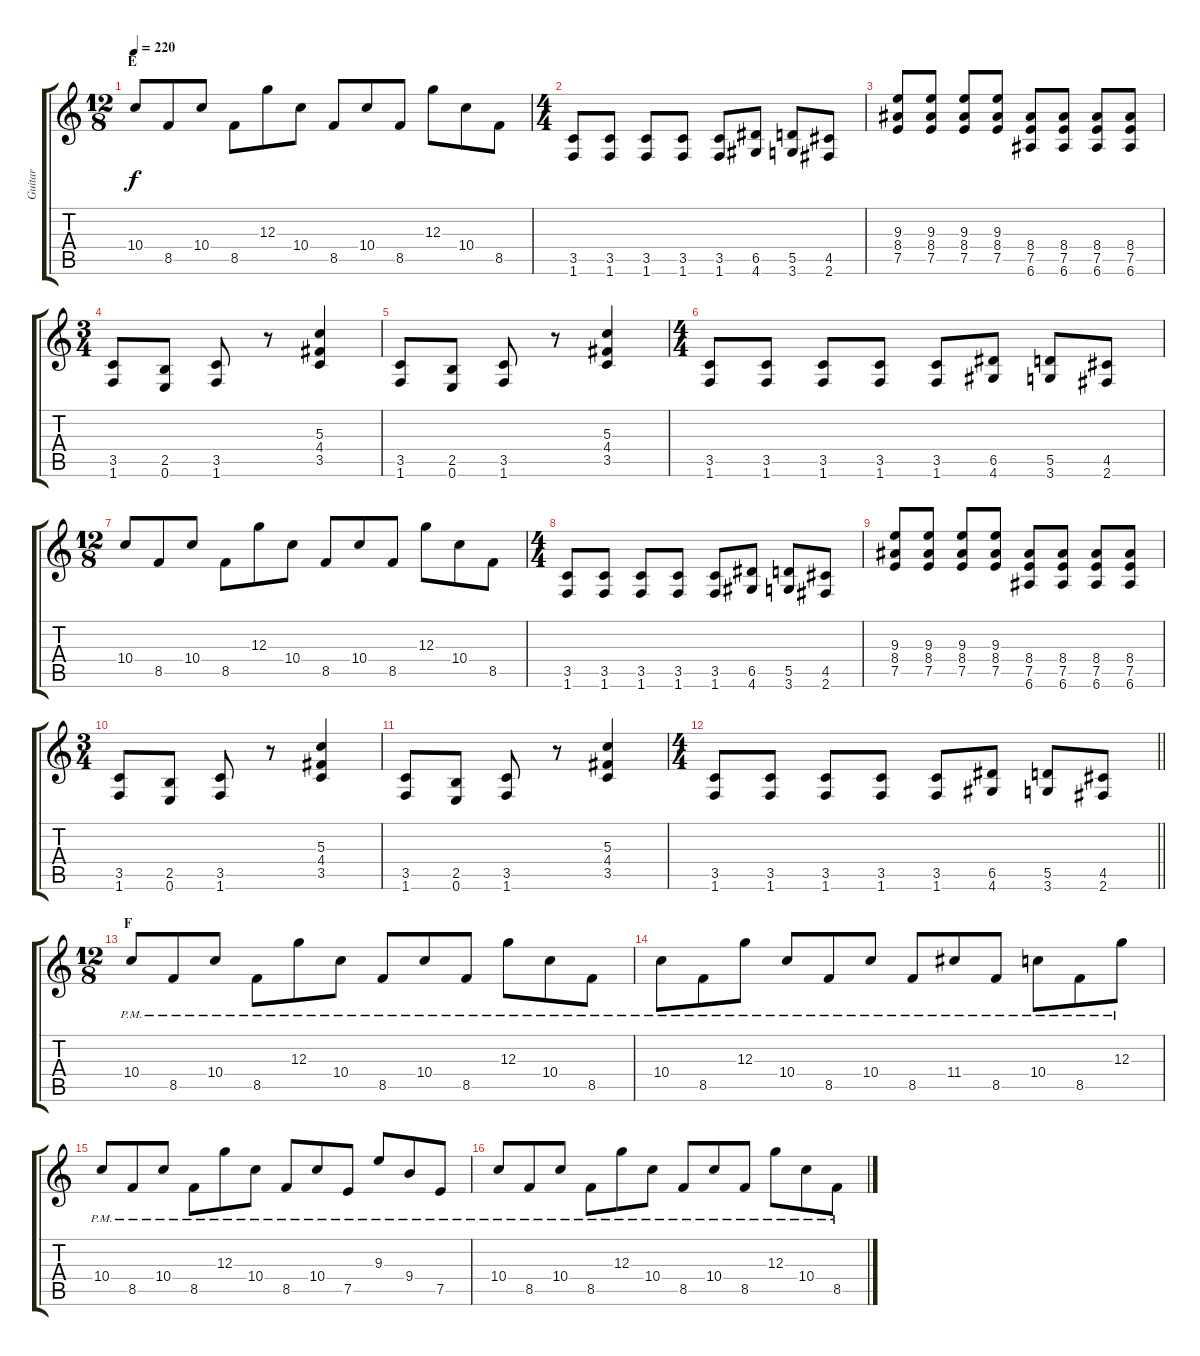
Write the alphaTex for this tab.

\track ("Guitar" "Guitar") {instrument distortionguitar}
\staff {score tabs}
\tuning (E4 B3 G3 D3 A2 E2) {hide}
\ts (12 8)
\section ("" "E")
\tempo 220
\clef g2
\ks c
10.4.8{dy f} 8.5.8 10.4.8 8.5.8 12.3.8 10.4.8 8.5.8 10.4.8 8.5.8 12.3.8 10.4.8 8.5.8 |
\ts (4 4)
(3.5 1.6).8 (3.5 1.6).8 (3.5 1.6).8 (3.5 1.6).8 (3.5 1.6).8 (6.5 4.6).8 (5.5 3.6).8 (4.5 2.6).8 |
(9.3 8.4 7.5).8 (9.3 8.4 7.5).8 (9.3 8.4 7.5).8 (9.3 8.4 7.5).8 (8.4 7.5 6.6).8 (8.4 7.5 6.6).8 (8.4 7.5 6.6).8 (8.4 7.5 6.6).8 |
\ts (3 4)
(3.5 1.6).8 (2.5 0.6).8 (3.5 1.6).8 r.8 (5.3 4.4 3.5).4 |
(3.5 1.6).8 (2.5 0.6).8 (3.5 1.6).8 r.8 (5.3 4.4 3.5).4 |
\ts (4 4)
(3.5 1.6).8 (3.5 1.6).8 (3.5 1.6).8 (3.5 1.6).8 (3.5 1.6).8 (6.5 4.6).8 (5.5 3.6).8 (4.5 2.6).8 |
\ts (12 8)
10.4.8 8.5.8 10.4.8 8.5.8 12.3.8 10.4.8 8.5.8 10.4.8 8.5.8 12.3.8 10.4.8 8.5.8 |
\ts (4 4)
(3.5 1.6).8 (3.5 1.6).8 (3.5 1.6).8 (3.5 1.6).8 (3.5 1.6).8 (6.5 4.6).8 (5.5 3.6).8 (4.5 2.6).8 |
(9.3 8.4 7.5).8 (9.3 8.4 7.5).8 (9.3 8.4 7.5).8 (9.3 8.4 7.5).8 (8.4 7.5 6.6).8 (8.4 7.5 6.6).8 (8.4 7.5 6.6).8 (8.4 7.5 6.6).8 |
\ts (3 4)
(3.5 1.6).8 (2.5 0.6).8 (3.5 1.6).8 r.8 (5.3 4.4 3.5).4 |
(3.5 1.6).8 (2.5 0.6).8 (3.5 1.6).8 r.8 (5.3 4.4 3.5).4 |
\ts (4 4)
\barLineRight lightlight
(3.5 1.6).8 (3.5 1.6).8 (3.5 1.6).8 (3.5 1.6).8 (3.5 1.6).8 (6.5 4.6).8 (5.5 3.6).8 (4.5 2.6).8 |
\ts (12 8)
\section ("" "F")
10.4{pm}.8{volume 11} 8.5{pm}.8 10.4{pm}.8 8.5{pm}.8 12.3{pm}.8 10.4{pm}.8 8.5{pm}.8 10.4{pm}.8 8.5{pm}.8 12.3{pm}.8 10.4{pm}.8 8.5{pm}.8 |
10.4{pm}.8 8.5{pm}.8 12.3{pm}.8 10.4{pm}.8 8.5{pm}.8 10.4{pm}.8 8.5{pm}.8 11.4{pm}.8 8.5{pm}.8 10.4{pm}.8 8.5{pm}.8 12.3{pm}.8 |
10.4{pm}.8 8.5{pm}.8 10.4{pm}.8 8.5{pm}.8 12.3{pm}.8 10.4{pm}.8 8.5{pm}.8 10.4{pm}.8 7.5{pm}.8 9.3{pm}.8 9.4{pm}.8 7.5{pm}.8 |
10.4{pm}.8 8.5{pm}.8 10.4{pm}.8 8.5{pm}.8 12.3{pm}.8 10.4{pm}.8 8.5{pm}.8 10.4{pm}.8 8.5{pm}.8 12.3{pm}.8 10.4{pm}.8 8.5{pm}.8
